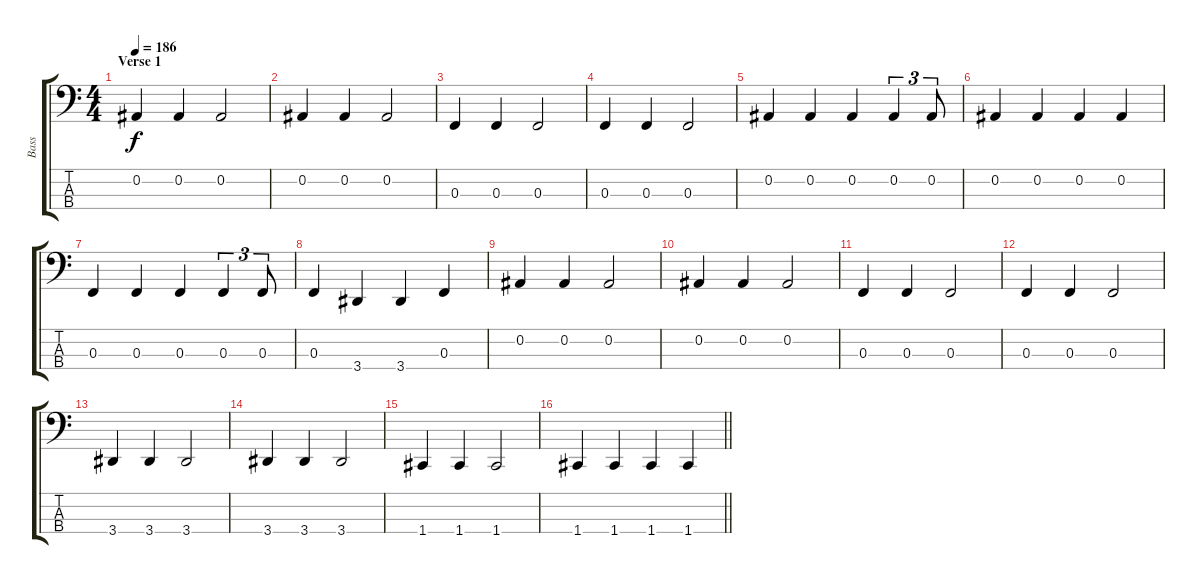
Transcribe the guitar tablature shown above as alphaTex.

\track ("Bass" "Bass") {instrument electricbasspick}
\staff {score tabs}
\tuning (Eb2 Bb1 F1 C1) {hide}
\ts (4 4)
\section ("" "Verse 1")
\tempo 186
\clef f4
\ks c
0.2.4{dy f} 0.2.4 0.2.2 |
0.2.4 0.2.4 0.2.2 |
0.3.4 0.3.4 0.3.2 |
0.3.4 0.3.4 0.3.2 |
0.2.4 0.2.4 0.2.4 0.2.4{tu (3 2)} 0.2.8{tu (3 2)} |
0.2.4 0.2.4 0.2.4 0.2.4 |
0.3.4 0.3.4 0.3.4 0.3.4{tu (3 2)} 0.3.8{tu (3 2)} |
0.3.4 3.4.4 3.4.4 0.3.4 |
0.2.4 0.2.4 0.2.2 |
0.2.4 0.2.4 0.2.2 |
0.3.4 0.3.4 0.3.2 |
0.3.4 0.3.4 0.3.2 |
3.4.4 3.4.4 3.4.2 |
3.4.4 3.4.4 3.4.2 |
1.4.4 1.4.4 1.4.2 |
\barLineRight lightlight
1.4.4 1.4.4 1.4.4 1.4.4
